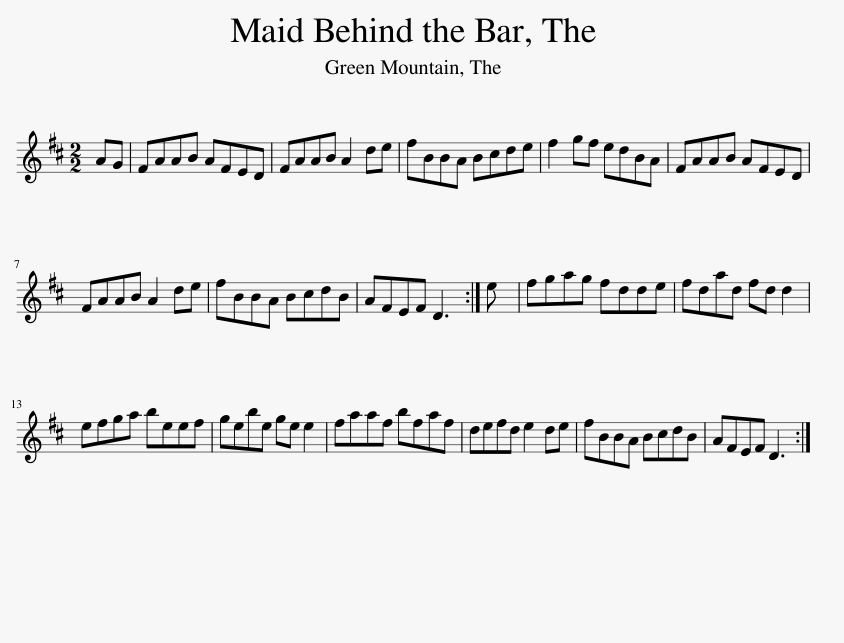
X:1
L:1/8
M:2/2
I:linebreak $
K:D
V:1 treble
V:1
 AG | FAAB AFED | FAAB A2 de | fBBA Bcde | f2 gf edBA | %5
 FAAB AFED |$ FAAB A2 de | fBBA BcdB | AFEF D3 :| e | %10
 fgag fdde | fdad fd d2 |$ efga beef | gebe ge e2 | faaf bfaf | %15
 defd e2 de | fBBA BcdB | AFEF D3 :| %18
